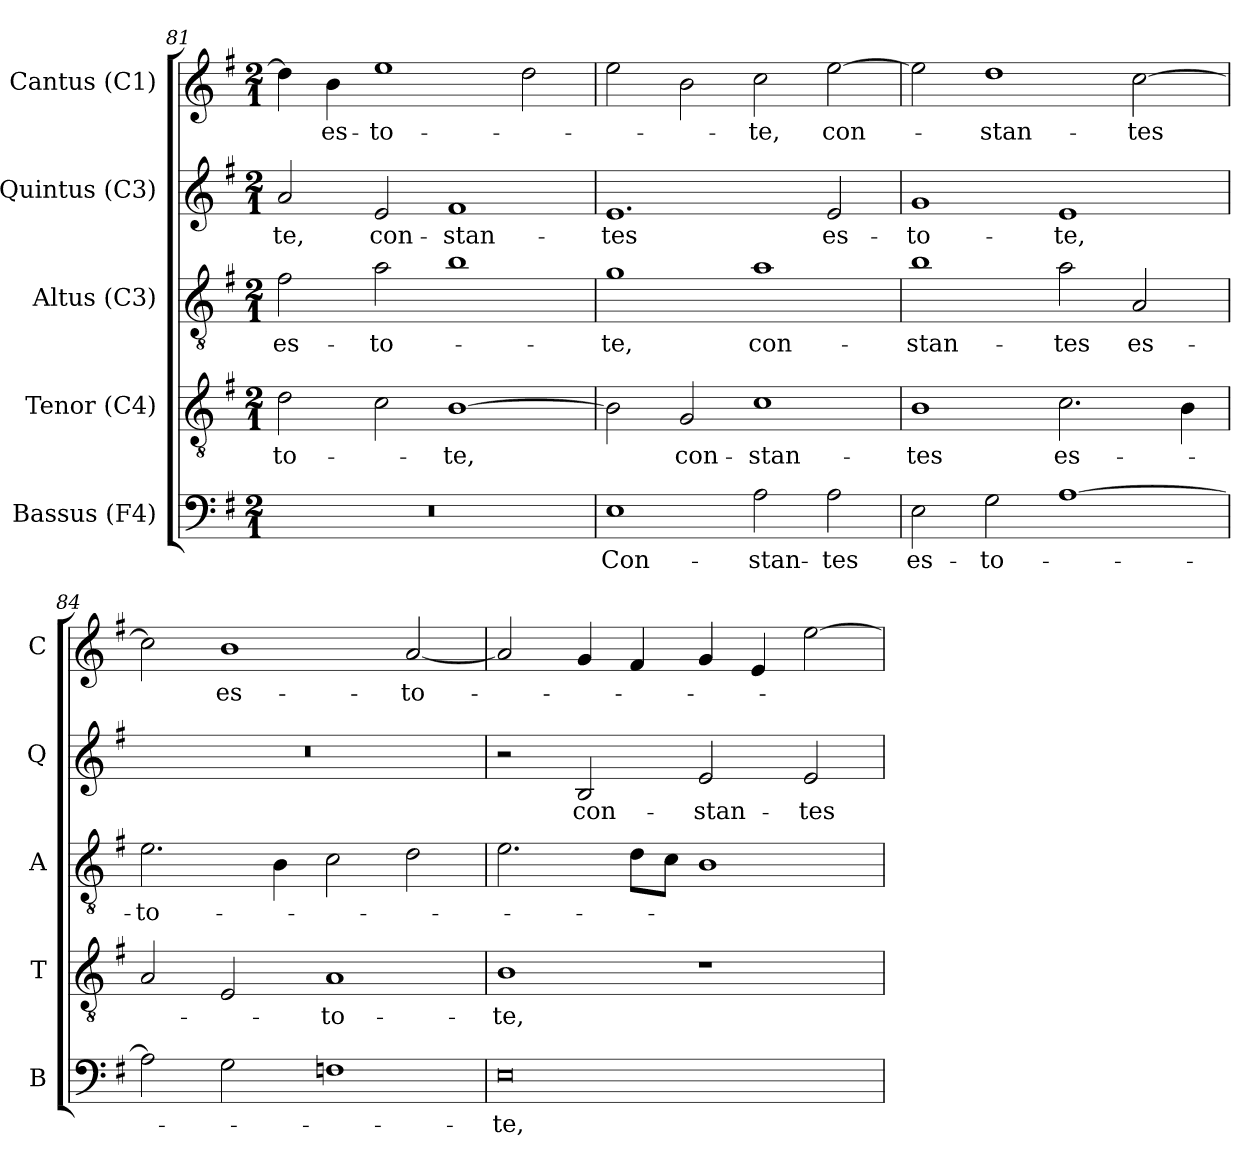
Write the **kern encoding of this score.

**kern	**text	**kern	**text	**kern	**text	**kern	**text	**kern	**text
*part5	*part5	*part4	*part4	*part3	*part3	*part2	*part2	*part1	*part1
*staff5	*staff5	*staff4	*staff4	*staff3	*staff3	*staff2	*staff2	*staff1	*staff1
*I"Bassus (F4)	*	*I"Tenor (C4)	*	*I"Altus (C3)	*	*I"Quintus (C3)	*	*I"Cantus (C1)	*
*I'B	*	*I'T	*	*I'A	*	*I'Q	*	*I'C	*
*clefF4	*	*clefGv2	*	*clefGv2	*	*clefG2	*	*clefG2	*
*k[f#]	*	*k[f#]	*	*k[f#]	*	*k[f#]	*	*k[f#]	*
*G:	*	*G:	*	*G:	*	*G:	*	*G:	*
*M2/1	*	*M2/1	*	*M2/1	*	*M2/1	*	*M2/1	*
=81	=81	=81	=81	=81	=81	=81	=81	=81	=81
!LO:N:vis=1	!	!	!	!	!	!	!	!	!
!	!	!	!LO:LY:b:color=#000000	!	!	!	!	!	!
!	!	!	!	!	!LO:LY:b:color=#000000	!	!	!	!
!	!	!	!	!	!	!	!LO:LY:b:color=#000000	!	!
0r	.	2di\	-to-	2f#i\	es-	2ai/	-te,	4ddi\]	.
!	!	!	!	!	!	!	!	!	!LO:LY:b:color=#000000
.	.	.	.	.	.	.	.	4bi\	es-
!	!	!	!	!	!LO:LY:b:color=#000000	!	!	!	!
!	!	!	!	!	!	!	!LO:LY:b:color=#000000	!	!
!	!	!	!	!	!	!	!	!	!LO:LY:b:color=#000000
.	.	2ci\	.	2ai\	-to-	2ei/	con-	1eei	-to-
!	!	!	!LO:LY:b:color=#000000	!	!	!	!	!	!
!	!	!	!	!	!	!	!LO:LY:b:color=#000000	!	!
.	.	[1Bi	-te,	1bi	.	1f#i	-stan-	.	.
.	.	.	.	.	.	.	.	2ddi\	.
=82	=82	=82	=82	=82	=82	=82	=82	=82	=82
!	!LO:LY:b:color=#000000	!	!	!	!	!	!	!	!
!	!	!	!	!	!LO:LY:b:color=#000000	!	!	!	!
!	!	!	!	!	!	!	!LO:LY:b:color=#000000	!	!
1Ei	Con-	2Bi\]	.	1gi	-te,	1.ei	-tes	2eei\	.
!	!	!	!LO:LY:b:color=#000000	!	!	!	!	!	!
.	.	2Gi/	con-	.	.	.	.	2bi\	.
!	!LO:LY:b:color=#000000	!	!	!	!	!	!	!	!
!	!	!	!LO:LY:b:color=#000000	!	!	!	!	!	!
!	!	!	!	!	!LO:LY:b:color=#000000	!	!	!	!
!	!	!	!	!	!	!	!	!	!LO:LY:b:color=#000000
2Ai\	-stan-	1ci	-stan-	1ai	con-	.	.	2cci\	-te,
!	!LO:LY:b:color=#000000	!	!	!	!	!	!	!	!
!	!	!	!	!	!	!	!LO:LY:b:color=#000000	!	!
!	!	!	!	!	!	!	!	!	!LO:LY:b:color=#000000
2Ai\	-tes	.	.	.	.	2ei/	es-	[2eei\	con-
=83	=83	=83	=83	=83	=83	=83	=83	=83	=83
!	!LO:LY:b:color=#000000	!	!	!	!	!	!	!	!
!	!	!	!LO:LY:b:color=#000000	!	!	!	!	!	!
!	!	!	!	!	!LO:LY:b:color=#000000	!	!	!	!
!	!	!	!	!	!	!	!LO:LY:b:color=#000000	!	!
2Ei\	es-	1Bi	-tes	1bi	-stan-	1gi	-to-	2eei\]	.
!	!LO:LY:b:color=#000000	!	!	!	!	!	!	!	!
!	!	!	!	!	!	!	!	!	!LO:LY:b:color=#000000
2Gi\	-to-	.	.	.	.	.	.	1ddi	-stan-
!	!	!	!LO:LY:b:color=#000000	!	!	!	!	!	!
!	!	!	!	!	!LO:LY:b:color=#000000	!	!	!	!
!	!	!	!	!	!	!	!LO:LY:b:color=#000000	!	!
[1Ai	.	2.ci\	es-	2ai\	-tes	1ei	-te,	.	.
!	!	!	!	!	!LO:LY:b:color=#000000	!	!	!	!
!	!	!	!	!	!	!	!	!	!LO:LY:b:color=#000000
.	.	.	.	2Ai/	es-	.	.	[2cci\	-tes
.	.	4Bi\	.	.	.	.	.	.	.
=84	=84	=84	=84	=84	=84	=84	=84	=84	=84
!	!	!	!	!	!LO:LY:b:color=#000000	!LO:N:vis=1	!	!	!
2Ai\]	.	2Ai/	.	2.ei\	-to-	0r	.	2cci\]	.
!	!	!	!	!	!	!	!	!	!LO:LY:b:color=#000000
2Gi\	.	2Ei/	.	.	.	.	.	1bi	es-
.	.	.	.	4Bi\	.	.	.	.	.
!	!	!	!LO:LY:b:color=#000000	!	!	!	!	!	!
1Fni	.	1Ai	-to-	2ci\	.	.	.	.	.
!	!	!	!	!	!	!	!	!	!LO:LY:b:color=#000000
.	.	.	.	2di\	.	.	.	[2ai/	-to-
!!LO:LB:g=z
=85	=85	=85	=85	=85	=85	=85	=85	=85	=85
!	!LO:LY:b:color=#000000	!	!	!	!	!	!	!	!
!	!	!	!LO:LY:b:color=#000000	!	!	!	!	!	!
0Ei	-te,	1Bi	-te,	2.ei\	.	2r	.	2ai/]	.
!	!	!	!	!	!	!	!LO:LY:b:color=#000000	!	!
.	.	.	.	.	.	2Bi/	con-	4gi/	.
.	.	.	.	8di\L	.	.	.	4f#i/	.
.	.	.	.	8ci\J	.	.	.	.	.
!	!	!	!	!	!	!	!LO:LY:b:color=#000000	!	!
.	.	1r	.	1Bi	.	2ei/	-stan-	4gi/	.
.	.	.	.	.	.	.	.	4ei/	.
!	!	!	!	!	!	!	!LO:LY:b:color=#000000	!	!
.	.	.	.	.	.	2ei/	-tes	[2eei\	.
=	=	=	=	=	=	=	=	=	=
*-	*-	*-	*-	*-	*-	*-	*-	*-	*-
